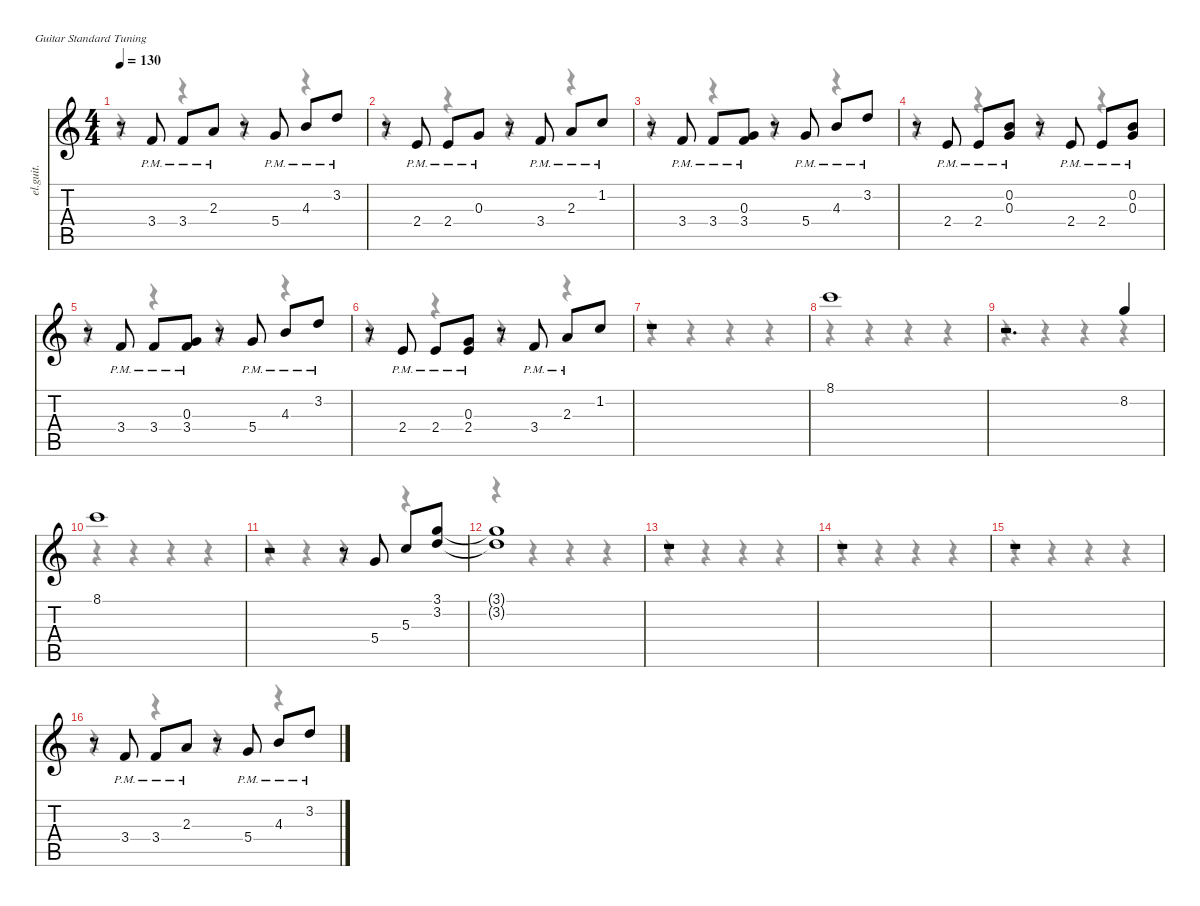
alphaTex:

\defaultSystemsLayout 4
\hideDynamics
\bracketExtendMode nobrackets
\track ("Lead Guitar" "el.guit.") {instrument electricguitarclean}
\staff {score tabs}
\tuning (E4 B3 G3 D3 A2 E2)
\voice
\ts (4 4)
\tempo 130
\clef g2
\ks c
r.8{dy fff} 3.4{pm}.8 3.4{pm}.8 2.3{pm}.8 r.8 5.4{pm}.8 4.3{pm}.8 3.2{pm}.8 |
r.8 2.4{pm}.8 2.4{pm}.8 0.3{pm}.8 r.8 3.4{pm}.8 2.3{pm}.8 1.2{pm}.8 |
r.8 3.4{pm}.8 3.4{pm}.8 (0.3{pm} 3.4{pm}).8 r.8 5.4{pm}.8 4.3{pm}.8 3.2{pm}.8 |
r.8 2.4{pm}.8 2.4{pm}.8 (0.2{pm} 0.3{pm}).8 r.8 2.4{pm}.8 2.4{pm}.8 (0.2{pm} 0.3{pm}).8 |
r.8 3.4{pm}.8 3.4{pm}.8 (0.3{pm} 3.4{pm}).8 r.8 5.4{pm}.8 4.3{pm}.8 3.2{pm}.8 |
r.8 2.4{pm}.8 2.4{pm}.8 (0.3{pm} 2.4{pm}).8 r.8 3.4{pm}.8 2.3{pm}.8 1.2.8 |
r.1 |
8.1.1 |
r.2{d} 8.2.4 |
8.1.1 |
r.2 r.8 5.4.8 5.3.8 (3.1 3.2).8 |
(3.1{t} 3.2{t}).1 |
r.1 |
r.1 |
r.1 |
r.8 3.4{pm}.8 3.4{pm}.8 2.3{pm}.8 r.8 5.4{pm}.8 4.3{pm}.8 3.2{pm}.8
\voice
\clef g2
\ottava regular
\simile none
\ks c
r.4{dy mf} r.4 r.4 r.4 |
r.4 r.4 r.4 r.4 |
r.4 r.4 r.4 r.4 |
r.4 r.4 r.4 r.4 |
r.4 r.4 r.4 r.4 |
r.4 r.4 r.4 r.4 |
r.4 r.4 r.4 r.4 |
r.4 r.4 r.4 r.4 |
r.4 r.4 r.4 r.4 |
r.4 r.4 r.4 r.4 |
r.4 r.4 r.4 r.4 |
r.4 r.4 r.4 r.4 |
r.4 r.4 r.4 r.4 |
r.4 r.4 r.4 r.4 |
r.4 r.4 r.4 r.4 |
r.4 r.4 r.4 r.4
